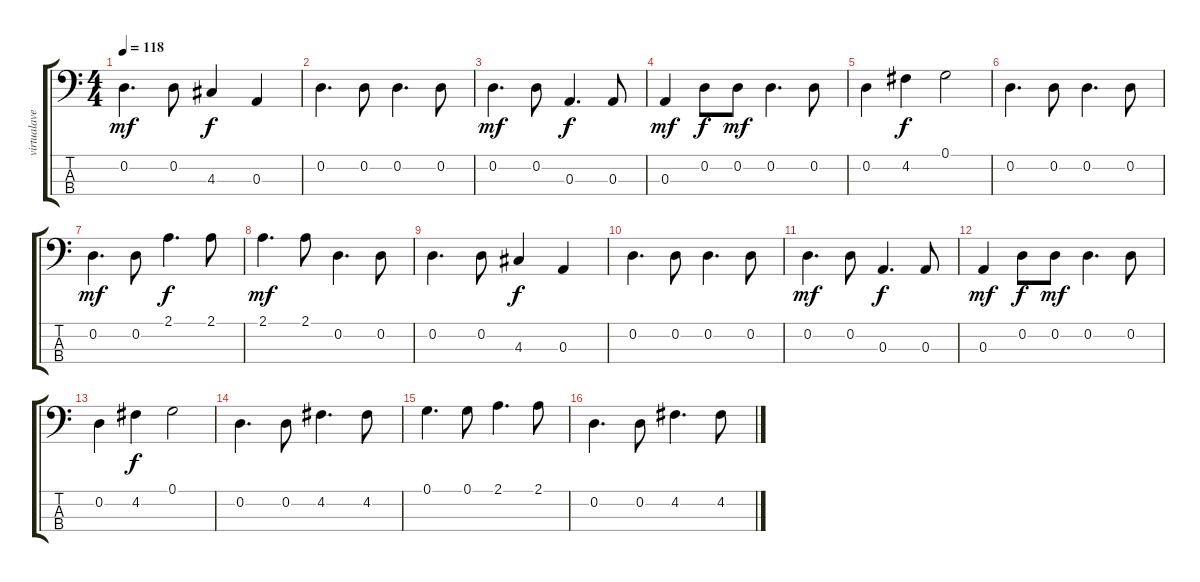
\track ("" "virtualave") {instrument electricbassfinger}
\staff {score tabs}
\tuning (G2 D2 A1 E1) {hide}
\ts (4 4)
\tempo 118
\clef f4
\ks c
0.2.4{d dy mf} 0.2.8 4.3.4{dy f} 0.3.4 |
0.2.4{d} 0.2.8 0.2.4{d} 0.2.8 |
0.2.4{d dy mf} 0.2.8 0.3.4{d dy f} 0.3.8 |
0.3.4{dy mf} 0.2.8{dy f} 0.2.8{dy mf} 0.2.4{d} 0.2.8 |
0.2.4 4.2.4{dy f} 0.1.2 |
0.2.4{d} 0.2.8 0.2.4{d} 0.2.8 |
0.2.4{d dy mf} 0.2.8 2.1.4{d dy f} 2.1.8 |
2.1.4{d dy mf} 2.1.8 0.2.4{d} 0.2.8 |
0.2.4{d} 0.2.8 4.3.4{dy f} 0.3.4 |
0.2.4{d} 0.2.8 0.2.4{d} 0.2.8 |
0.2.4{d dy mf} 0.2.8 0.3.4{d dy f} 0.3.8 |
0.3.4{dy mf} 0.2.8{dy f} 0.2.8{dy mf} 0.2.4{d} 0.2.8 |
0.2.4 4.2.4{dy f} 0.1.2 |
0.2.4{d} 0.2.8 4.2.4{d} 4.2.8 |
0.1.4{d} 0.1.8 2.1.4{d} 2.1.8 |
0.2.4{d} 0.2.8 4.2.4{d} 4.2.8
